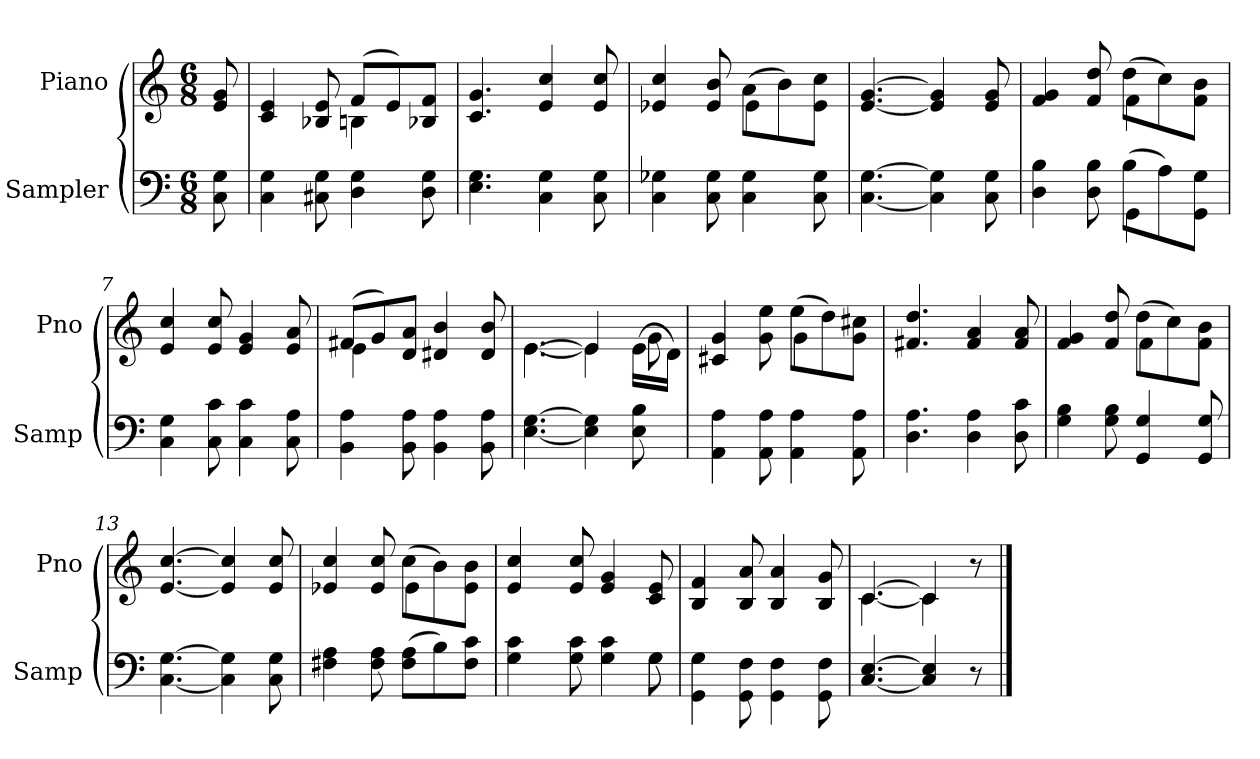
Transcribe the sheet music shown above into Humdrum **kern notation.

**kern	**kern
*part2	*part1
*staff2	*staff1
*I"Sampler	*I"Piano
*I'Samp	*I'Pno
*clefF4	*clefG2
*M6/8	*M6/8
=1	=1
8C 8G	8e 8g
=2	=2
*	*^
4C 4G	4c 4e	4.ryy
8C#X 8G	8B-X 8e	.
4D 4G	(8f/L	4Bn
.	8e/)	.
8D 8G	8B-/ 8f/J	8ryy
*	*v	*v
=3	=3
4.E 4.G	4.c 4.g
4C 4G	4e 4cc
8C 8G	8e 8cc
=4	=4
*	*^
4C 4G-X	4e-X 4cc	4.ryy
8C 8G-	8e- 8b	.
4C 4G-	(8a\L	4e-
.	8b\)	.
8C 8G-	8e-\ 8cc\J	8ryy
*	*v	*v
=5	=5
[4.C [4.G	[4.e [4.g
4C] 4G]	4e] 4g]
8C 8G	8e 8g
=6	=6
*^	*^
4D 4B	4.ryy	4f 4g	4.ryy
8D 8B	.	8f 8dd	.
(8B\L	4GG	(8dd\L	4f
8A\)	.	8cc\)	.
8GG\ 8G\J	8ryy	8f\ 8b\J	8ryy
*v	*v	*	*
*	*v	*v
=7	=7
4C 4G	4e 4cc
8C 8c	8e 8cc
4C 4c	4e 4g
8C 8A	8e 8a
=8	=8
*	*^
4BB 4A	(8f#X/L	4e
.	8g/)	.
8BB 8A	8d/ 8a/J	2ryy
4BB 4A	4d#X 4b	.
8BB 8A	8d# 8b	.
=9	=9	=9
[4.E [4.G	[4.e\	[4.e
4E] 4G]	4e/]	4e]
8E 8B	(16e\LL	8g
.	16d\JJ)	.
=10	=10	=10
4AA 4A	4c#X 4g	4.ryy
8AA 8A	8g 8ee	.
4AA 4A	(8ee\L	4g
.	8dd\)	.
8AA 8A	8g\ 8cc#X\J	8ryy
*	*v	*v
=11	=11
4.D 4.A	4.f#X 4.dd
4D 4A	4f# 4a
8D 8c	8f# 8a
=12	=12
*	*^
4G 4B	4f 4g	4.ryy
8G 8B	8f 8dd	.
4GG 4G	(8dd\L	4f
.	8cc\)	.
8GG 8G	8f\ 8b\J	8ryy
*	*v	*v
=13	=13
[4.C [4.G	[4.e [4.cc
4C] 4G]	4e] 4cc]
8C\ 8G\	8e 8cc
=14	=14
*	*^
4F#X\ 4A\	4e-X 4cc	4.ryy
8F#\ 8A\	8e- 8cc	.
(8F#\ 8A\L	(8cc\L	4e-
8B\)	8b\)	.
8F#\ 8c\J	8e-\ 8b\J	8ryy
*	*v	*v
=15	=15
*^	*
4G\ 4c\	8ryy	4e 4cc
*v	*v	*
8G\ 8c\	8e 8cc
4G\ 4c\	4e 4g
*^	*
8G\	8G	8c 8e
*v	*v	*
=16	=16
4GG\ 4G\	4B 4f
8GG\ 8F\	8B 8a
4GG\ 4F\	4B 4a
8GG\ 8F\	8B 8g
=17	=17
*	*^
[4.C/ [4.E/	[4.c/	[4.c
4C/] 4E/]	4c/]	4c]
8r	8r	8ryy
*	*v	*v
==	==
*-	*-
